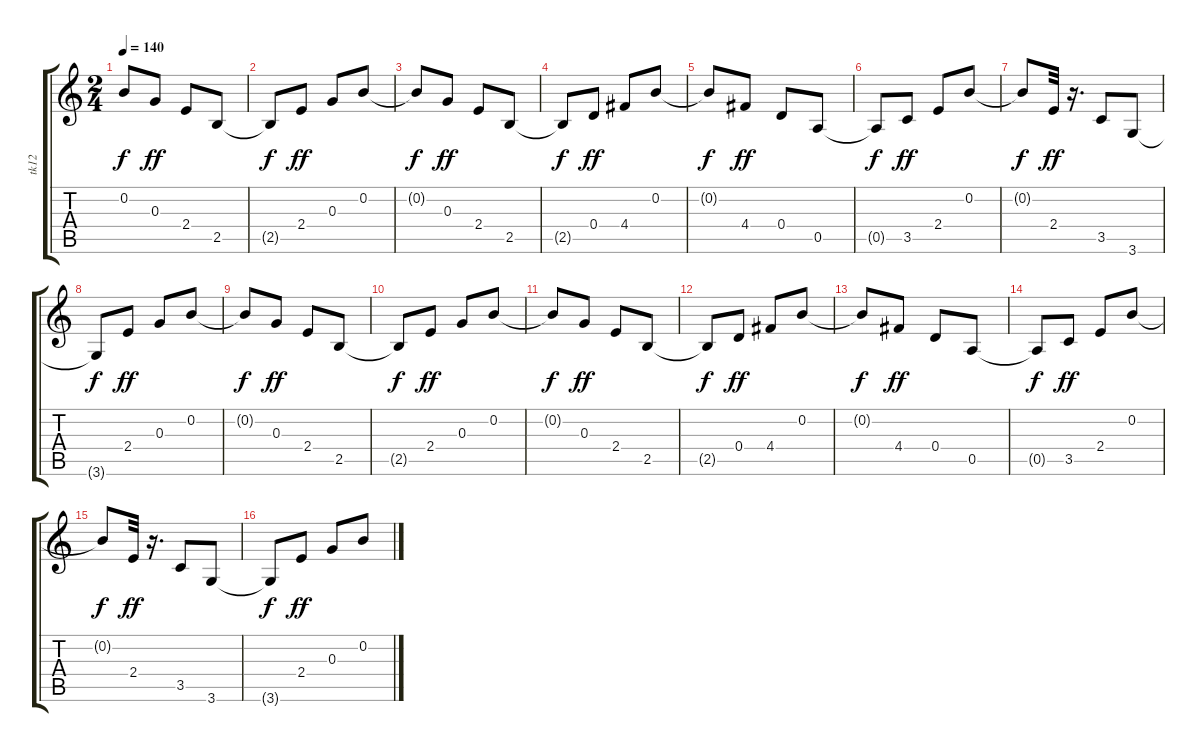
\track ("tk12" "tk12") {instrument electricguitarclean}
\staff {score tabs}
\tuning (E4 B3 G3 D3 A2 E2) {hide}
\ts (2 4)
\tempo 140
\clef g2
\ks c
0.2{t}.8{dy f} 0.3.8{dy ff} 2.4.8 2.5.8 |
2.5{t}.8{dy f} 2.4.8{dy ff} 0.3.8 0.2.8 |
0.2{t}.8{dy f} 0.3.8{dy ff} 2.4.8 2.5.8 |
2.5{t}.8{dy f} 0.4.8{dy ff} 4.4.8 0.2.8 |
0.2{t}.8{dy f} 4.4.8{dy ff} 0.4.8 0.5.8 |
0.5{t}.8{dy f} 3.5.8{dy ff} 2.4.8 0.2.8 |
0.2{t}.8{dy f} 2.4.32{dy ff} r.16{d} 3.5.8 3.6.8 |
3.6{t}.8{dy f} 2.4.8{dy ff} 0.3.8 0.2.8 |
0.2{t}.8{dy f} 0.3.8{dy ff} 2.4.8 2.5.8 |
2.5{t}.8{dy f} 2.4.8{dy ff} 0.3.8 0.2.8 |
0.2{t}.8{dy f} 0.3.8{dy ff} 2.4.8 2.5.8 |
2.5{t}.8{dy f} 0.4.8{dy ff} 4.4.8 0.2.8 |
0.2{t}.8{dy f} 4.4.8{dy ff} 0.4.8 0.5.8 |
0.5{t}.8{dy f} 3.5.8{dy ff} 2.4.8 0.2.8 |
0.2{t}.8{dy f} 2.4.32{dy ff} r.16{d} 3.5.8 3.6.8 |
3.6{t}.8{dy f} 2.4.8{dy ff} 0.3.8 0.2.8
